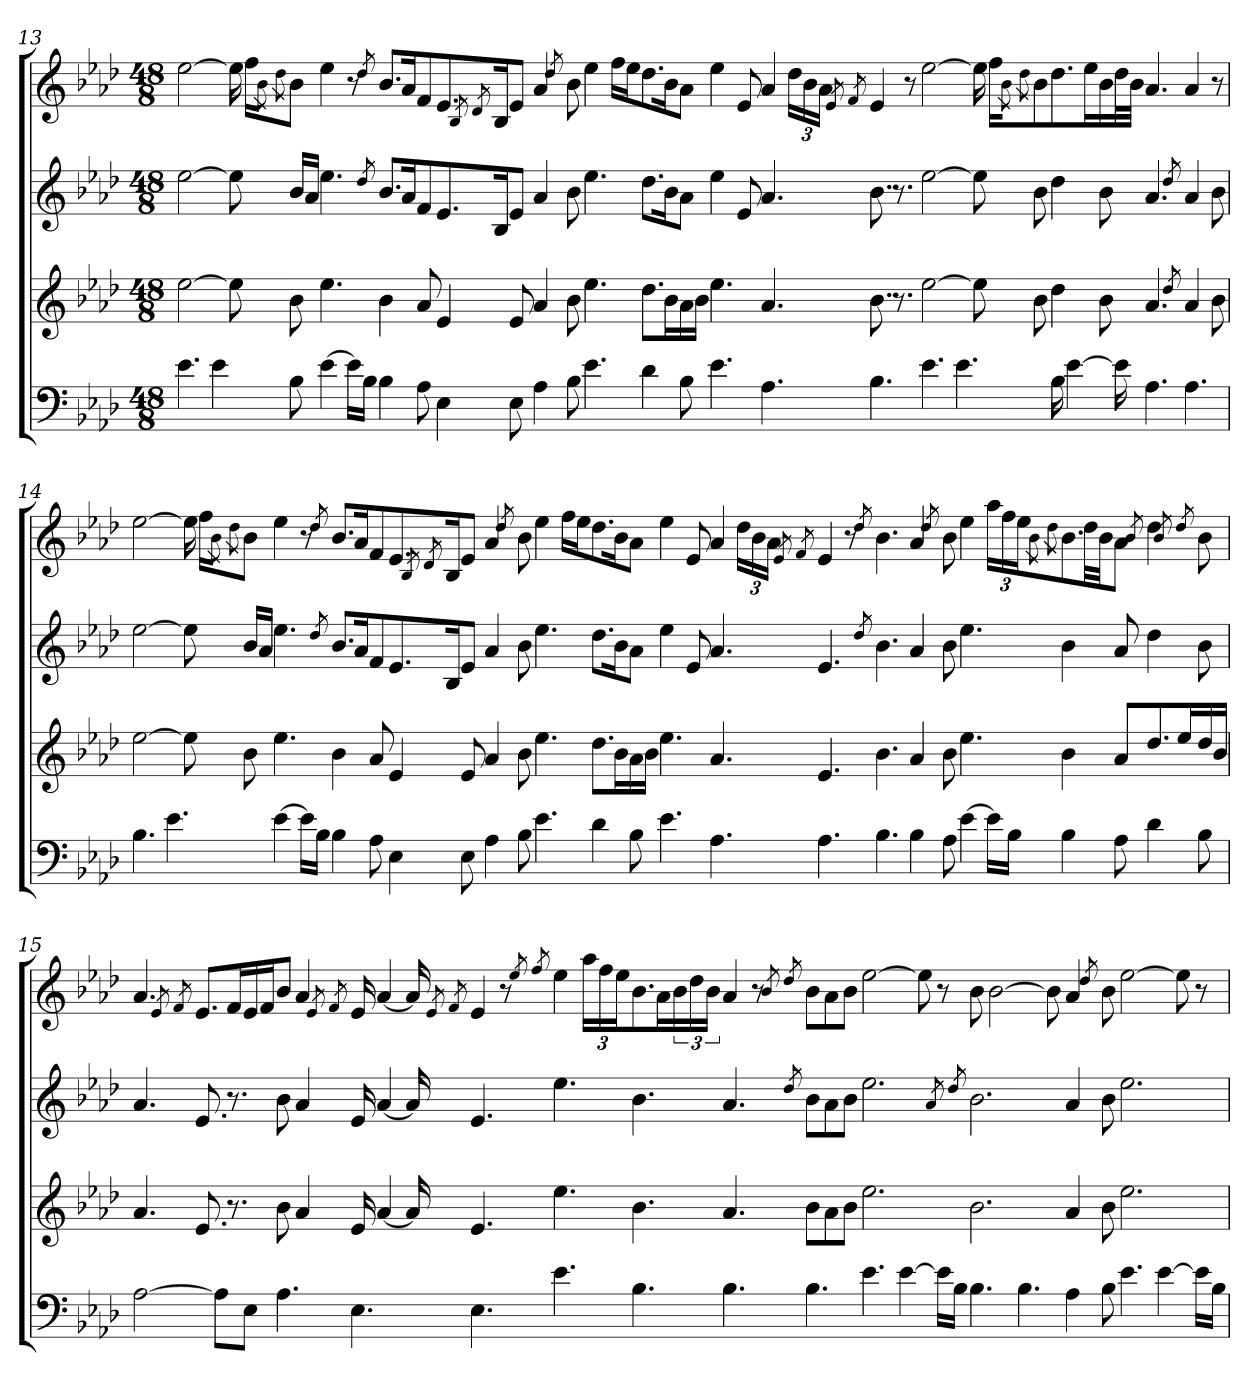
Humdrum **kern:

**kern	**kern	**kern	**kern
*part4	*part3	*part2	*part1
*staff4	*staff3	*staff2	*staff1
*clefF4	*clefG2	*clefG2	*clefG2
*k[b-e-a-d-]	*k[b-e-a-d-]	*k[b-e-a-d-]	*k[b-e-a-d-]
*M48/8	*M48/8	*M48/8	*M48/8
=13	=13	=13	=13
4.e-	[2ee-	[2ee-	[2ee-
4e-	.	.	.
.	8ee-]	8ee-]	16ee-]
.	.	.	16ff\KL
.	.	.	8qb-\
.	.	.	8qdd-\
8B-	8b-	16b-/LL	8b-\J
.	.	16a-/JJ	.
[4e-	4.ee-	4.ee-	4ee-
16e-\LL]	.	.	8r
16B-\JJ	.	.	.
.	.	8qdd-	8qdd-
4B-	4b-	8.b-/L	8.b-/L
.	.	16a-/K	16a-/K
8A-	8a-	8f/	8f/
4E-	4e-	8.e-/	8.e-/
.	.	.	8qB-/
.	.	.	8qd-/
.	.	16B-/K	16B-/K
8E-	8e-	8e-/J	8e-/J
4A-	4a-	4a-	4a-
.	.	.	8qdd-
8B-	8b-	8b-	8b-
4.e-	4.ee-	4.ee-	4ee-
.	.	.	16ff\LL
.	.	.	16ee-\J
4d-	8.dd-\L	8.dd-\L	8.dd-\
.	16b-\L	16b-\K	16b-\K
8B-	16a-\	8a-\J	8a-\J
.	16b-\JJ	.	.
4.e-	4.ee-	4ee-	4ee-
.	.	8e-	8e-
4.A-	4.a-	4.a-	4a-
.	.	.	24dd-\LL
.	.	.	24b-\
.	.	.	24a-\JJ
.	.	.	8qe-
.	.	.	8qf
4.B-	8.b-	8.b-	4e-
.	8.r	8.r	.
.	.	.	8r
4.e-	[2ee-	[2ee-	[2ee-
4.e-	.	.	.
.	8ee-]	8ee-]	16ee-]
.	.	.	16ff\KL
.	.	.	8qb-\
.	.	.	8qdd-\
.	8b-	8b-	8b-\
16B-	4dd-	4dd-	8.dd-\
[4e-	.	.	.
.	.	.	16ee-\L
.	8b-	8b-	16b-\
16e-]	.	.	32dd-\L
.	.	.	32b-\JJJ
4.A-	4.a-	4.a-	4.a-
.	8qdd-	8qdd-	.
4.A-	4a-	4a-	4a-
.	8b-	8b-	8r
=14	=14	=14	=14
4.B-	[2ee-	[2ee-	[2ee-
4.e-	.	.	.
.	8ee-]	8ee-]	16ee-]
.	.	.	16ff\KL
.	.	.	8qb-\
.	.	.	8qdd-\
.	8b-	16b-/LL	8b-\J
.	.	16a-/JJ	.
[4e-	4.ee-	4.ee-	4ee-
16e-\LL]	.	.	8r
16B-\JJ	.	.	.
.	.	8qdd-	8qdd-
4B-	4b-	8.b-/L	8.b-/L
.	.	16a-/K	16a-/K
8A-	8a-	8f/	8f/
4E-	4e-	8.e-/	8.e-/
.	.	.	8qB-/
.	.	.	8qd-/
.	.	16B-/K	16B-/K
8E-	8e-	8e-/J	8e-/J
4A-	4a-	4a-	4a-
.	.	.	8qdd-
8B-	8b-	8b-	8b-
4.e-	4.ee-	4.ee-	4ee-
.	.	.	16ff\LL
.	.	.	16ee-\J
4d-	8.dd-\L	8.dd-\L	8.dd-\
.	16b-\L	16b-\K	16b-\K
8B-	16a-\	8a-\J	8a-\J
.	16b-\JJ	.	.
4.e-	4.ee-	4ee-	4ee-
.	.	8e-	8e-
4.A-	4.a-	4.a-	4a-
.	.	.	24dd-\LL
.	.	.	24b-\
.	.	.	24a-\JJ
.	.	.	8qe-
.	.	.	8qf
4.A-	4.e-	4.e-	4e-
.	.	.	8r
.	.	8qdd-	8qdd-
4.B-	4.b-	4.b-	4.b-
4B-	4a-	4a-	4a-
.	.	.	8qdd-
8A-	8b-	8b-	8b-
[4e-	4.ee-	4.ee-	4ee-
16e-\LL]	.	.	24aa-\LL
.	.	.	24ff\
16B-\JJ	.	.	.
.	.	.	24ee-\J
.	.	.	8qb-\
.	.	.	8qdd-\
4B-	4b-	4b-	8.b-\
.	.	.	32dd-\LL
.	.	.	32b-\JJ
8A-	8a-/L	8a-	8a-\J
.	.	.	8qb-
4d-	8.dd-/	4dd-	4dd-
.	16ee-/L	.	.
.	.	.	8qb-
.	.	.	8qdd-
8B-	16dd-/	8b-	8b-
.	16b-/JJ	.	.
=15	=15	=15	=15
[2A-	4.a-	4.a-	4.a-
.	.	.	8qe-
.	.	.	8qf
.	8.e-	8.e-	8.e-/L
8A-\L]	.	.	.
.	8.r	8.r	16f/L
8E-\J	.	.	16e-/
.	.	.	16f/J
4.A-	8b-	8b-	8b-/J
.	4a-	4a-	4a-
.	.	.	8qe-
.	.	.	8qf
4.E-	16e-	16e-	16e-
.	[4a-	[4a-	[4a-
.	16a-]	16a-]	16a-]
.	.	.	8qe-
.	.	.	8qf
4.E-	4.e-	4.e-	4e-
.	.	.	8r
.	.	.	8qee-
.	.	.	8qff
4.e-	4.ee-	4.ee-	4ee-
.	.	.	24aa-\LL
.	.	.	24ff\
.	.	.	24ee-\J
4.B-	4.b-	4.b-	8.b-\
.	.	.	16a-\L
.	.	.	24b-\
.	.	.	24dd-\
.	.	.	24b-\JJ
4.B-	4.a-	4.a-	4a-
.	.	.	8r
.	.	.	8qb-
.	.	8qdd-	8qdd-
4.B-	8b-\L	8b-\L	8b-\L
.	8a-\	8a-\	8a-\
.	8b-\J	8b-\J	8b-\J
4.e-	2.ee-	2.ee-	[2ee-
[4e-	.	.	.
.	.	.	8ee-]
16e-\LL]	.	.	8r
16B-\JJ	.	.	.
.	.	8qa-	.
.	.	8qdd-	.
4.B-	2.b-	2.b-	8b-
.	.	.	[2b-
4.B-	.	.	.
.	.	.	8b-]
4A-	4a-	4a-	4a-
.	.	.	8qdd-
8B-	8b-	8b-	8b-
4.e-	2.ee-	2.ee-	[2ee-
[4e-	.	.	.
.	.	.	8ee-]
16e-\LL]	.	.	8r
16B-\JJ	.	.	.
=	=	=	=
*-	*-	*-	*-
